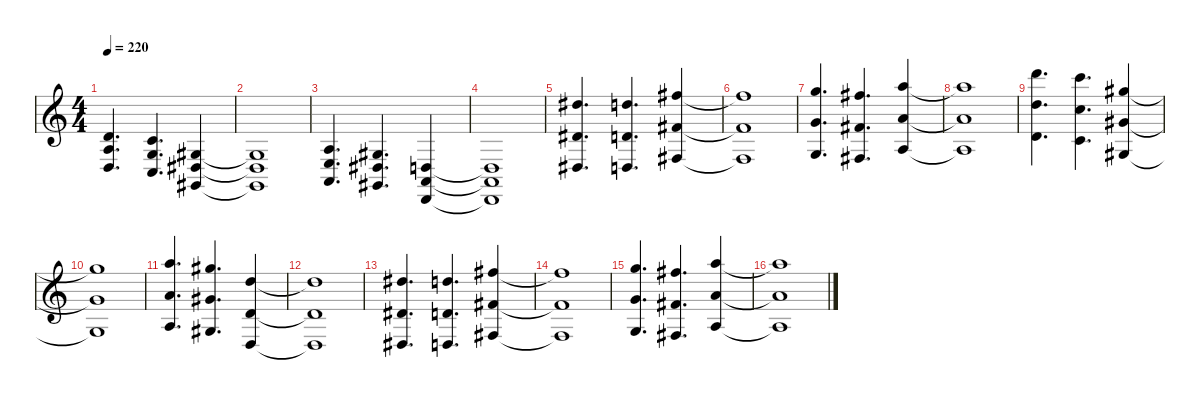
\defaultSystemsLayout 4
\hideDynamics
\bracketExtendMode nobrackets
\singleTrackTrackNamePolicy hidden
\multiTrackTrackNamePolicy hidden
\firstSystemTrackNameMode fullname
\firstSystemTrackNameOrientation horizontal
\otherSystemsTrackNameOrientation horizontal
\track ("Keyboards" "vln.") {instrument stringensemble1}
\staff {score}
\tuning (E4 B3 G3 D3 A2 D2)
\ts (4 4)
\tempo 220
\clef g2
\ks c
(12.4 12.5 12.6).4{d dy f beam Up} (10.4 10.5 10.6).4{d beam Up} (6.4{acc #} 6.5{acc #} 6.6{acc #}).4{beam Up} |
(6.4{t acc #} 6.5{t acc #} 6.6{t acc #}).1{beam Up} |
(7.4 7.5 7.6).4{d beam Up} (6.4{acc #} 6.5{acc #} 6.6{acc #}).4{d beam Up} (0.4 0.5 0.6).4{beam Up} |
(0.4{t} 0.5{t} 0.6{t}).1{beam Up} |
(11.1{acc #} 8.3{acc #} 6.5{acc #}).4{d dy mf instrument stringensemble1 beam Up} (10.1 7.3 5.5).4{d beam Up} (14.1{acc #} 11.3{acc #} 9.5{acc #}).4{beam Up} |
(14.1{t acc #} 11.3{t acc #} 9.5{t acc #}).1{dy f beam Up} |
(15.1 12.3 10.5).4{d dy mf beam Up} (14.1{acc #} 11.3{acc #} 9.5{acc #}).4{d beam Up} (17.1 14.3 12.5).4{beam Up} |
(17.1{t} 14.3{t} 12.5{t}).1{dy f beam Up} |
(22.1 19.3 17.5).4{d dy mf beam Down} (20.1 17.3 15.5).4{d beam Down} (16.1{acc #} 13.3{acc #} 11.5{acc #}).4{beam Up} |
(16.1{t acc #} 13.3{t acc #} 11.5{t acc #}).1{dy f beam Up} |
(17.1 14.3 12.5).4{d dy mf beam Up} (16.1{acc #} 13.3{acc #} 11.5{acc #}).4{d beam Up} (10.1 7.3 5.5).4{beam Up} |
(10.1{t} 7.3{t} 5.5{t}).1{dy f beam Up} |
(11.1{acc #} 8.3{acc #} 6.5{acc #}).4{d dy mf beam Up} (10.1 7.3 5.5).4{d beam Up} (14.1{acc #} 11.3{acc #} 9.5{acc #}).4{beam Up} |
(14.1{t acc #} 11.3{t acc #} 9.5{t acc #}).1{dy f beam Up} |
(15.1 12.3 10.5).4{d dy mf beam Up} (14.1{acc #} 11.3{acc #} 9.5{acc #}).4{d beam Up} (17.1 14.3 12.5).4{beam Up} |
(17.1{t} 14.3{t} 12.5{t}).1{dy f beam Up}
